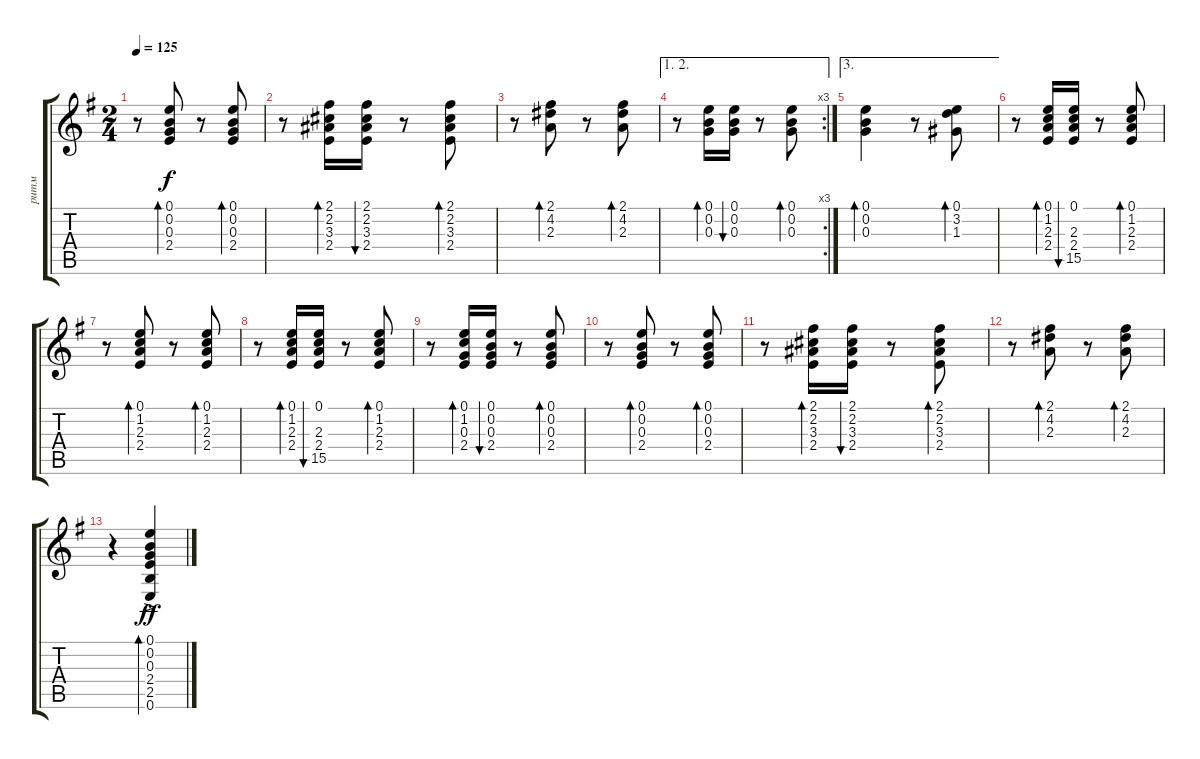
\track ("ритм" "ритм") {instrument acousticguitarsteel}
\staff {score tabs}
\tuning (E4 B3 G3 D3 A2 E2) {hide}
\ts (2 4)
\tempo 125
\clef g2
\ks eminor
r.8{dy f} (0.1 0.2 0.3 2.4).8{bd 60} r.8 (0.1 0.2 0.3 2.4).8{bd 60} |
r.8 (2.1 2.2 3.3 2.4).16{bd 60} (2.1 2.2 3.3 2.4).16{bu 60} r.8 (2.1 2.2 3.3 2.4).8{bd 60} |
r.8 (2.1 4.2 2.3).8{bd 60} r.8 (2.1 4.2 2.3).8{bd 60} |
\ae (1 2)
\rc 3
r.8 (0.1 0.2 0.3).16{bd 60} (0.1 0.2 0.3).16{bu 60} r.8 (0.1 0.2 0.3).8{bd 60} |
\ae 3
(0.1 0.2 0.3).4{bd 60} r.8 (0.1 3.2 1.3).8{bd 60} |
r.8 (0.1 1.2 2.3 2.4).16{bd 60} (0.1 2.3 2.4 15.5).16{bu 60} r.8 (0.1 1.2 2.3 2.4).8{bd 60} |
r.8 (0.1 1.2 2.3 2.4).8{bd 60} r.8 (0.1 1.2 2.3 2.4).8{bd 60} |
r.8 (0.1 1.2 2.3 2.4).16{bd 60} (0.1 2.3 2.4 15.5).16{bu 60} r.8 (0.1 1.2 2.3 2.4).8{bd 60} |
r.8 (0.1 1.2 0.3 2.4).16{bd 60} (0.1 0.2 0.3 2.4).16{bu 60} r.8 (0.1 0.2 0.3 2.4).8{bd 60} |
r.8 (0.1 0.2 0.3 2.4).8{bd 60} r.8 (0.1 0.2 0.3 2.4).8{bd 60} |
r.8 (2.1 2.2 3.3 2.4).16{bd 60} (2.1 2.2 3.3 2.4).16{bu 60} r.8 (2.1 2.2 3.3 2.4).8{bd 60} |
r.8 (2.1 4.2 2.3).8{bd 60} r.8 (2.1 4.2 2.3).8{bd 60} |
r.4 (0.1{ac} 0.2{ac} 0.3{ac} 2.4{ac} 2.5{ac} 0.6{ac}).4{bd 60 dy ff}
